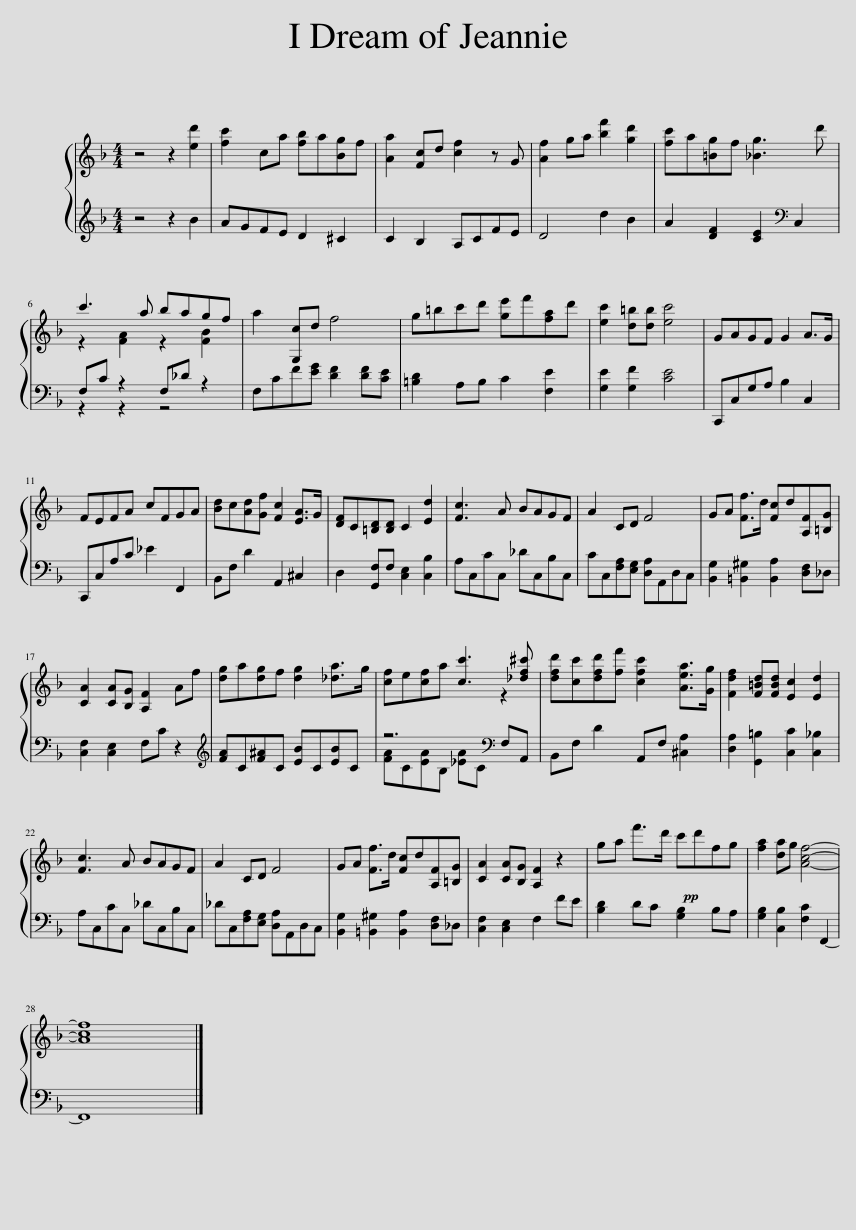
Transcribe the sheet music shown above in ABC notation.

X:1
%%score { ( 1 3 ) | ( 2 4 ) }
L:1/8
M:4/4
I:linebreak $
K:F
V:1 treble
V:3 treble
V:2 treble
V:4 treble
V:1
 z4 z2 [ed']2 | [fc']2 ca [fb]a[Bg]f | [Aa]2 [Fc]d [cf]2 z G | [Af]2 ga [bf']2 [gd']2 | [fc']a[=Bg]f [_Bg]3 d' |$ %5
 c'3 a bagf | a2 [G,c]d f4 | g=bc'd' [ge']f'[fa]d' | [ec']2 [d=b][db] [ec']4 | GAGF G2 A>G |$ %10
 FEFA cFGA | [Bd]c[Ad][Gf] [Fc]2 [EA]>G | [DF]C[=B,D][B,D] C2 [Ed]2 | [Fc]3 A BAGF | A2 CD F4 | %15
 GA [Ff]>d [Fc]d[A,F][=B,G] |$ [CA]2 [CA][B,G] [A,F]2 Af | [dg]a[dg]f [dg]2 [_da]>g | [cf]e[cf]a [cc']3 [_df^c'] | [dfd'][cc'][dfd'][ff'] [cfc']2 [Aea]>[Gg] | %20
 [Fdf]2 [F=Bd][FBd] [Ec]2 [Ed]2 |$ [Fc]3 A BAGF | A2 CD F4 | GA [Ff]>d [Fc]d[A,F][=B,G] | [CA]2 [CA][B,G] [A,F]2!pp! z2 | %25
 ga f'>d' c'd'fg | [fa]2 [da]g [Acf]4- |$ [Acf]8 |] %28
V:2
 z4 z2 B2 | AGFE D2 ^C2 | C2 B,2 A,CFE | D4 d2 B2 | A2 [DF]2 [CE]2[K:bass] C,2 |$ %5
 F,C z2 F,_D z2 | F,CF[EG] [DF]2 [DF][CE] | [=B,D]2 A,B, C2 [F,E]2 | [G,E]2 [G,F]2 [CE]4 | C,,C,G,A, B,2 C,2 |$ %10
 C,,C,A,C _E2 F,,2 | B,,F, D2 A,,2 ^C,2 | D,2 [G,,F,]F, [C,E,]2 [C,B,]2 | A,C,CC, _DC,B,C, | CC,[F,A,][E,G,] [D,A,]A,,D,C, | %15
 [B,,G,]2 [=B,,^G,]2 [B,,A,]2 [D,F,]_D, |$ [C,F,]2 [C,E,]2 F,C z2 |[K:treble] [FA]C[F^A]C [EB]C[EB]C | z6[K:bass] F,A,, | B,,F, D2 A,,F, [^C,A,]2 | %20
 [D,A,]2 [G,,=B,]2 [C,C]2 [C,_B,]2 |$ A,C,CC, _DC,B,C, | _DC,[F,A,][E,G,] [D,A,]A,,D,C, | [B,,G,]2 [=B,,^G,]2 [B,,A,]2 [D,F,]_D, | [C,F,]2 [C,E,]2 F,2 FE | %25
 [B,D]2 DC [G,B,]2 B,A, | [G,B,]2 [C,B,]2 [F,C]2 F,,2- |$ F,,8 |] %28
V:3
 x8 | x8 | x8 | x8 | x8 |$ %5
 z2 [FA]2 z2 [FB]2 | x8 | x8 | x8 | x8 |$ %10
 x8 | x8 | x8 | x8 | x8 | %15
 x8 |$ x8 | x8 | x6 z2 | x8 | %20
 x8 |$ x8 | x8 | x8 | x8 | %25
 x8 | x8 |$ x8 |] %28
V:4
 x8 | x8 | x8 | x8 | x6[K:bass] x2 |$ %5
 z2 z2 z4 | x8 | x8 | x8 | x8 |$ %10
 x8 | x8 | x8 | x8 | x8 | %15
 x8 |$ x8 |[K:treble] x8 | [FA]C[EA]B, [_EA]C[K:bass] x2 | x8 | %20
 x8 |$ x8 | x8 | x8 | x8 | %25
 x8 | x8 |$ x8 |] %28
